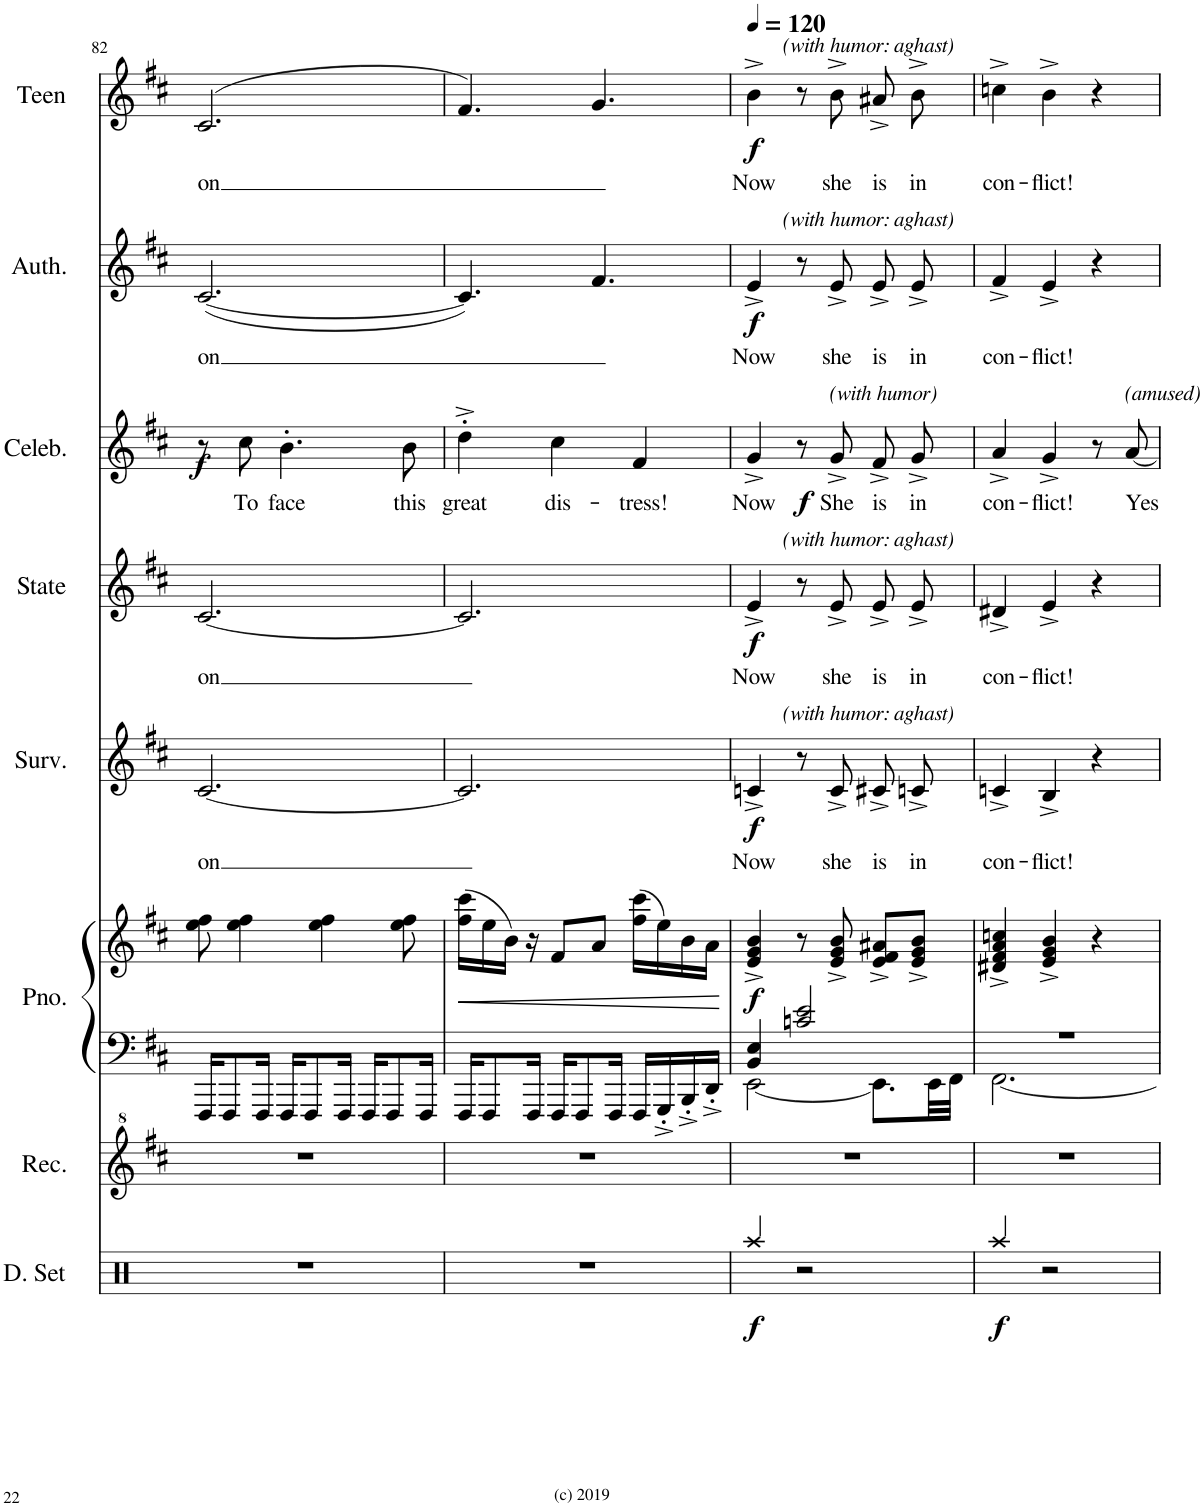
**kern	**dynam	**kern	**kern	**kern	**dynam	**kern	**text	**dynam	**kern	**text	**dynam	**kern	**text	**dynam	**kern	**text	**dynam	**kern	**text	**dynam
*part8	*part8	*part7	*part6	*part6	*part6	*part5	*part5	*part5	*part4	*part4	*part4	*part3	*part3	*part3	*part2	*part2	*part2	*part1	*part1	*part1
*staff9	*staff9	*staff8	*staff7	*staff6	*staff6/7	*staff5	*staff5	*staff5	*staff4	*staff4	*staff4	*staff3	*staff3	*staff3	*staff2	*staff2	*staff2	*staff1	*staff1	*staff1
*I"Drumset	*	*I"Recorder	*I"Piano	*	*	*I"Survivor Thea	*	*	*I"State Artist	*	*	*I"Celebrity Thea	*	*	*I"Author Thea	*	*	*I"Teen Thea	*	*
*I'D. Set	*	*I'Rec.	*I'Pno.	*	*	*I'Surv.	*	*	*I'State	*	*	*I'Celeb.	*	*	*I'Auth.	*	*	*I'Teen	*	*
!!LO:PB:g=z
*clefX	*	*clefG^2	*clefF4	*clefG2	*	*clefG2	*	*	*clefG2	*	*	*clefG2	*	*	*clefG2	*	*	*clefG2	*	*
*	*	*	*	*	*	*	*	*	*ITrd1c2	*	*	*	*	*	*	*	*	*	*	*
*k[f#]	*	*k[f#c#]	*k[f#c#]	*k[f#c#]	*	*k[f#c#]	*	*	*k[f#c#]	*	*	*k[f#c#]	*	*	*k[f#c#]	*	*	*k[f#c#]	*	*
*M3/4	*	*M3/4	*M3/4	*M3/4	*	*M3/4	*	*	*M3/4	*	*	*M3/4	*	*	*M3/4	*	*	*M3/4	*	*
=82	=82	=82	=82	=82	=82	=82	=82	=82	=82	=82	=82	=82	=82	=82	=82	=82	=82	=82	=82	=82
!	!	!	!	!	!	!	!LO:LY:b	!	!	!LO:LY:b	!	!	!	!	!	!LO:LY:b	!	!	!LO:LY:b	!
2.r	.	2.r	16FFF#/KL	8ee\ 8ff#\	.	[2.c#/	on	.	[2.c#/	on	.	8r	.	.	([2.c#/	on	.	(>2.c#/	on	.
.	.	.	8FFF#/	.	.	.	.	.	.	.	.	.	.	.	.	.	.	.	.	.
!	!	!	!	!	!	!	!	!	!	!	!	!	!LO:LY:b	!LO:DY:b	!	!	!	!	!	!
.	.	.	.	4ee\ 4ff#\	.	.	.	.	.	.	.	8cc#\	To	f	.	.	.	.	.	.
.	.	.	16FFF#/Jk	.	.	.	.	.	.	.	.	.	.	.	.	.	.	.	.	.
!	!	!	!	!	!	!	!	!	!	!	!	!	!LO:LY:b	!	!	!	!	!	!	!
.	.	.	16FFF#/KL	.	.	.	.	.	.	.	.	4.b'\	face	.	.	.	.	.	.	.
.	.	.	8FFF#/	.	.	.	.	.	.	.	.	.	.	.	.	.	.	.	.	.
.	.	.	.	4ee\ 4ff#\	.	.	.	.	.	.	.	.	.	.	.	.	.	.	.	.
.	.	.	16FFF#/Jk	.	.	.	.	.	.	.	.	.	.	.	.	.	.	.	.	.
.	.	.	16FFF#/KL	.	.	.	.	.	.	.	.	.	.	.	.	.	.	.	.	.
.	.	.	8FFF#/	.	.	.	.	.	.	.	.	.	.	.	.	.	.	.	.	.
!	!	!	!	!	!	!	!	!	!	!	!	!	!LO:LY:b	!	!	!	!	!	!	!
.	.	.	.	8ee\ 8ff#\	.	.	.	.	.	.	.	8b\	this	.	.	.	.	.	.	.
.	.	.	16FFF#/Jk	.	.	.	.	.	.	.	.	.	.	.	.	.	.	.	.	.
=83	=83	=83	=83	=83	=83	=83	=83	=83	=83	=83	=83	=83	=83	=83	=83	=83	=83	=83	=83	=83
!	!	!	!	!	!	!	!	!	!	!	!	!	!LO:LY:b	!	!	!	!	!	!	!
2.r	.	2.r	16FFF#/KL	(16ff#\ 16ccc#\LL	.	2.c#/]	.	.	2.c#/]	.	.	4dd'^\	great	.	4.c#/])	.	.	4.f#/)	.	.
.	.	.	8FFF#/	16ee\	.	.	.	.	.	.	.	.	.	.	.	.	.	.	.	.
.	.	.	.	16b\JJ)	.	.	.	.	.	.	.	.	.	.	.	.	.	.	.	.
.	.	.	16FFF#/Jk	16r	.	.	.	.	.	.	.	.	.	.	.	.	.	.	.	.
!	!	!	!	!	!	!	!	!	!	!	!	!	!LO:LY:b	!	!	!	!	!	!	!
.	.	.	16FFF#/KL	8f#/L	.	.	.	.	.	.	.	4cc#\	dis-	.	.	.	.	.	.	.
.	.	.	8FFF#/	.	.	.	.	.	.	.	.	.	.	.	.	.	.	.	.	.
.	.	.	.	8a/J	.	.	.	.	.	.	.	.	.	.	4.f#/	.	.	4.g/	.	.
.	.	.	16FFF#/Jk	.	.	.	.	.	.	.	.	.	.	.	.	.	.	.	.	.
!	!	!	!	!	!	!	!	!	!	!	!	!	!LO:LY:b	!	!	!	!	!	!	!
.	.	.	16FFF#/LL	(16ff#\ 16ccc#\LL	.	.	.	.	.	.	.	4f#/	-tress!	.	.	.	.	.	.	.
.	.	.	16GGG'^/	16ee\)	.	.	.	.	.	.	.	.	.	.	.	.	.	.	.	.
.	.	.	16BBB'^/	16b\	.	.	.	.	.	.	.	.	.	.	.	.	.	.	.	.
.	.	.	16DD'^/JJ	16a\JJ	.	.	.	.	.	.	.	.	.	.	.	.	.	.	.	.
=84	=84	=84	=84	=84	=84	=84	=84	=84	=84	=84	=84	=84	=84	=84	=84	=84	=84	=84	=84	=84
*	*	*	*	*	*	*	*	*	*	*	*	*	*	*	*	*	*	*MM120	*	*
*	*	*	*^	*	*	*	*	*	*	*	*	*	*	*	*	*	*	*	*	*
!	!	!	!	!	!	!	!	!	!	!	!	!	!	!	!	!	!	!	!LO:TX:a:i:t=(with humor&colon; aghast)	!	!
!	!	!	!	!	!	!	!	!	!	!	!	!	!	!	!	!LO:TX:a:i:t=(with humor&colon; aghast)	!	!	!	!	!
!	!	!	!	!	!	!	!	!	!	!LO:TX:a:i:t=(with humor&colon; aghast)	!	!	!	!	!	!	!	!	!	!	!
!	!	!	!	!	!	!	!LO:TX:a:i:t=(with humor&colon; aghast)	!	!	!	!	!	!	!	!	!	!	!	!	!	!
!	!LO:DY:b	!	!	!	!	!LO:DY:b	!	!LO:LY:b	!LO:DY:b	!	!LO:LY:b	!LO:DY:b	!	!LO:LY:b	!	!	!LO:LY:b	!LO:DY:b	!	!LO:LY:b	!LO:DY:b
4Raa/	f	2.r	4BB/ 4E/	[2EE\	4e/^ 4g/^ 4b/^	f	4cn^/	Now	f	4e^/	Now	f	4g^/	Now	.	4e^/	Now	f	4b^\	Now	f
!	!	!	!	!	!	!	!	!	!	!	!	!	!	!	!LO:DY:b	!	!	!	!	!	!
2r	.	.	2cn/ 2e/	.	8r	.	8r	.	.	8r	.	.	8r	.	f	8r	.	.	8r	.	.
!	!	!	!	!	!	!	!	!	!	!	!	!	!LO:TX:a:i:t=(with humor)	!	!	!	!	!	!	!	!
!	!	!	!	!	!	!	!	!LO:LY:b	!	!	!LO:LY:b	!	!	!LO:LY:b	!	!	!LO:LY:b	!	!	!LO:LY:b	!
.	.	.	.	.	8e/^ 8g/^ 8b/^	.	8c^/	she	.	8e^/	she	.	8g^/	She	.	8e^/	she	.	8b^\	she	.
!	!	!	!	!	!	!	!	!LO:LY:b	!	!	!LO:LY:b	!	!	!LO:LY:b	!	!	!LO:LY:b	!	!	!LO:LY:b	!
.	.	.	.	8.EE\L]	8e/^ 8f#/^ 8a#X/^L	.	8c#X^/L	is	.	8e^/L	is	.	8f#^/L	is	.	8e^/L	is	.	8a#X^/L	is	.
!	!	!	!	!	!	!	!	!LO:LY:b	!	!	!LO:LY:b	!	!	!LO:LY:b	!	!	!LO:LY:b	!	!	!LO:LY:b	!
.	.	.	.	.	8e/^ 8g/^ 8b/^J	.	8cn^/J	in	.	8e^/J	in	.	8g^/J	in	.	8e^/J	in	.	8b^/J	in	.
.	.	.	.	32EE\LL	.	.	.	.	.	.	.	.	.	.	.	.	.	.	.	.	.
.	.	.	.	32FF#\JJJ	.	.	.	.	.	.	.	.	.	.	.	.	.	.	.	.	.
=85	=85	=85	=85	=85	=85	=85	=85	=85	=85	=85	=85	=85	=85	=85	=85	=85	=85	=85	=85	=85	=85
!	!LO:DY:b	!	!	!	!	!	!	!LO:LY:b	!	!	!LO:LY:b	!	!	!LO:LY:b	!	!	!LO:LY:b	!	!	!LO:LY:b	!
4Raa/	f	2.r	2.r	[2.FF#\	4d#X/^ 4f#/^ 4a/^ 4ccn/^	.	4cn^/	con-	.	4d#X^/	con-	.	4a^/	con-	.	4f#^/	con-	.	4ccn^\	con-	.
!	!	!	!	!	!	!	!	!LO:LY:b	!	!	!LO:LY:b	!	!	!LO:LY:b	!	!	!LO:LY:b	!	!	!LO:LY:b	!
2r	.	.	.	.	4e/^ 4g/^ 4b/^	.	4B^/	-flict!	.	4e^/	-flict!	.	4g^/	-flict!	.	4e^/	-flict!	.	4b^\	-flict!	.
.	.	.	.	.	4r	.	4r	.	.	4r	.	.	8r	.	.	4r	.	.	4r	.	.
!	!	!	!	!	!	!	!	!	!	!	!	!	!LO:TX:a:i:t=(amused)	!	!	!	!	!	!	!	!
!	!	!	!	!	!	!	!	!	!	!	!	!	!	!LO:LY:b	!	!	!	!	!	!	!
.	.	.	.	.	.	.	.	.	.	.	.	.	[8a/	Yes	.	.	.	.	.	.	.
*	*	*	*v	*v	*	*	*	*	*	*	*	*	*	*	*	*	*	*	*	*	*
=	=	=	=	=	=	=	=	=	=	=	=	=	=	=	=	=	=	=	=	=
*-	*-	*-	*-	*-	*-	*-	*-	*-	*-	*-	*-	*-	*-	*-	*-	*-	*-	*-	*-	*-
